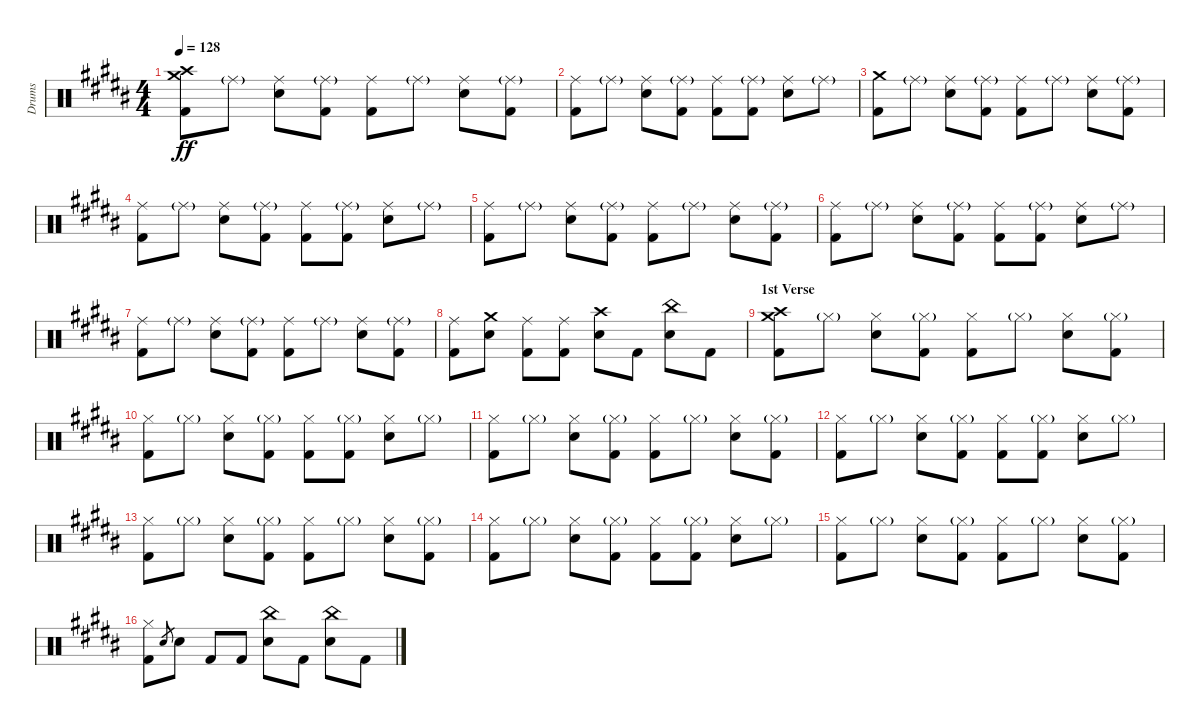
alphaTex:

\bracketExtendMode groupsimilarinstruments
\otherSystemsTrackNameOrientation horizontal
\track ("Drumkit" "Drums") {defaultSystemsLayout 4 instrument percussion}
\staff {score}
\articulation defaults
\ts (4 4)
\tempo 128
\clef neutral
\ks b
("Crash medium (hit)"{acc bb} "Kick (hit) 2"{acc bb} "Crash high (hit)"{acc bb}).8{dy ff} "Ride (middle)"{g acc bb}.8 ("Ride (middle)"{acc bb} "Snare (hit) 2"{acc bb}).8 ("Ride (middle)"{g acc bb} "Kick (hit) 2"{acc bb}).8 ("Ride (middle)"{acc bb} "Kick (hit) 2"{acc bb}).8 "Ride (middle)"{g acc bb}.8 ("Ride (middle)"{acc bb} "Snare (hit) 2"{acc bb}).8 ("Ride (middle)"{g acc bb} "Kick (hit) 2"{acc bb}).8 |
("Kick (hit) 2"{acc bb} "Ride (middle)"{acc bb}).8 "Ride (middle)"{g acc bb}.8 ("Ride (middle)"{acc bb} "Snare (hit) 2"{acc bb}).8 ("Ride (middle)"{g acc bb} "Kick (hit) 2"{acc bb}).8 ("Ride (middle)"{acc bb} "Kick (hit) 2"{acc bb}).8 ("Ride (middle)"{g acc bb} "Kick (hit) 2"{acc bb}).8 ("Ride (middle)"{acc bb} "Snare (hit) 2"{acc bb}).8 "Ride (middle)"{g acc bb}.8 |
("Crash medium (hit)"{acc bb} "Kick (hit) 2"{acc bb}).8 "Ride (middle)"{g acc bb}.8 ("Ride (middle)"{acc bb} "Snare (hit) 2"{acc bb}).8 ("Ride (middle)"{g acc bb} "Kick (hit) 2"{acc bb}).8 ("Ride (middle)"{acc bb} "Kick (hit) 2"{acc bb}).8 "Ride (middle)"{g acc bb}.8 ("Ride (middle)"{acc bb} "Snare (hit) 2"{acc bb}).8 ("Ride (middle)"{g acc bb} "Kick (hit) 2"{acc bb}).8 |
("Kick (hit) 2"{acc bb} "Ride (middle)"{acc bb}).8 "Ride (middle)"{g acc bb}.8 ("Ride (middle)"{acc bb} "Snare (hit) 2"{acc bb}).8 ("Ride (middle)"{g acc bb} "Kick (hit) 2"{acc bb}).8 ("Ride (middle)"{acc bb} "Kick (hit) 2"{acc bb}).8 ("Ride (middle)"{g acc bb} "Kick (hit) 2"{acc bb}).8 ("Ride (middle)"{acc bb} "Snare (hit) 2"{acc bb}).8 "Ride (middle)"{g acc bb}.8 |
("Kick (hit) 2"{acc bb} "Ride (middle)"{acc bb}).8 "Ride (middle)"{g acc bb}.8 ("Ride (middle)"{acc bb} "Snare (hit) 2"{acc bb}).8 ("Ride (middle)"{g acc bb} "Kick (hit) 2"{acc bb}).8 ("Ride (middle)"{acc bb} "Kick (hit) 2"{acc bb}).8 "Ride (middle)"{g acc bb}.8 ("Ride (middle)"{acc bb} "Snare (hit) 2"{acc bb}).8 ("Ride (middle)"{g acc bb} "Kick (hit) 2"{acc bb}).8 |
("Kick (hit) 2"{acc bb} "Ride (middle)"{acc bb}).8 "Ride (middle)"{g acc bb}.8 ("Ride (middle)"{acc bb} "Snare (hit) 2"{acc bb}).8 ("Ride (middle)"{g acc bb} "Kick (hit) 2"{acc bb}).8 ("Ride (middle)"{acc bb} "Kick (hit) 2"{acc bb}).8 ("Ride (middle)"{g acc bb} "Kick (hit) 2"{acc bb}).8 ("Ride (middle)"{acc bb} "Snare (hit) 2"{acc bb}).8 "Ride (middle)"{g acc bb}.8 |
("Kick (hit) 2"{acc bb} "Ride (middle)"{acc bb}).8 "Ride (middle)"{g acc bb}.8 ("Ride (middle)"{acc bb} "Snare (hit) 2"{acc bb}).8 ("Ride (middle)"{g acc bb} "Kick (hit) 2"{acc bb}).8 ("Ride (middle)"{acc bb} "Kick (hit) 2"{acc bb}).8 "Ride (middle)"{g acc bb}.8 ("Ride (middle)"{acc bb} "Snare (hit) 2"{acc bb}).8 ("Ride (middle)"{g acc bb} "Kick (hit) 2"{acc bb}).8 |
("Ride (middle)"{acc bb} "Kick (hit) 2"{acc bb}).8 ("Crash medium (hit)"{acc bb} "Snare (hit) 2"{acc bb}).8 ("Ride (middle)"{acc bb} "Kick (hit) 2"{acc bb}).8 ("Ride (middle)"{acc bb} "Kick (hit) 2"{acc bb}).8 ("Crash high (hit)"{acc bb} "Snare (hit) 2"{acc bb}).8 "Kick (hit) 2"{acc bb}.8 ("Snare (hit) 2"{acc bb} "China (hit)"{acc bb}).8 "Kick (hit) 2"{acc bb}.8 |
\section ("" "1st Verse")
("Crash medium (hit)"{acc bb} "Kick (hit) 2"{acc bb} "Crash high (hit)"{acc bb}).8 "Hi-Hat (closed)"{g acc bb}.8 ("Hi-Hat (closed)"{acc bb} "Snare (hit) 2"{acc bb}).8 ("Hi-Hat (closed)"{g acc bb} "Kick (hit) 2"{acc bb}).8 ("Hi-Hat (closed)"{acc bb} "Kick (hit) 2"{acc bb}).8 "Hi-Hat (closed)"{g acc bb}.8 ("Hi-Hat (closed)"{acc bb} "Snare (hit) 2"{acc bb}).8 ("Hi-Hat (closed)"{g acc bb} "Kick (hit) 2"{acc bb}).8 |
("Hi-Hat (closed)"{acc bb} "Kick (hit) 2"{acc bb}).8 "Hi-Hat (closed)"{g acc bb}.8 ("Hi-Hat (closed)"{acc bb} "Snare (hit) 2"{acc bb}).8 ("Hi-Hat (closed)"{g acc bb} "Kick (hit) 2"{acc bb}).8 ("Hi-Hat (closed)"{acc bb} "Kick (hit) 2"{acc bb}).8 ("Hi-Hat (closed)"{g acc bb} "Kick (hit) 2"{acc bb}).8 ("Hi-Hat (closed)"{acc bb} "Snare (hit) 2"{acc bb}).8 "Hi-Hat (closed)"{g acc bb}.8 |
("Hi-Hat (closed)"{acc bb} "Kick (hit) 2"{acc bb}).8 "Hi-Hat (closed)"{g acc bb}.8 ("Hi-Hat (closed)"{acc bb} "Snare (hit) 2"{acc bb}).8 ("Hi-Hat (closed)"{g acc bb} "Kick (hit) 2"{acc bb}).8 ("Hi-Hat (closed)"{acc bb} "Kick (hit) 2"{acc bb}).8 "Hi-Hat (closed)"{g acc bb}.8 ("Hi-Hat (closed)"{acc bb} "Snare (hit) 2"{acc bb}).8 ("Hi-Hat (closed)"{g acc bb} "Kick (hit) 2"{acc bb}).8 |
("Hi-Hat (closed)"{acc bb} "Kick (hit) 2"{acc bb}).8 "Hi-Hat (closed)"{g acc bb}.8 ("Hi-Hat (closed)"{acc bb} "Snare (hit) 2"{acc bb}).8 ("Hi-Hat (closed)"{g acc bb} "Kick (hit) 2"{acc bb}).8 ("Hi-Hat (closed)"{acc bb} "Kick (hit) 2"{acc bb}).8 ("Hi-Hat (closed)"{g acc bb} "Kick (hit) 2"{acc bb}).8 ("Hi-Hat (closed)"{acc bb} "Snare (hit) 2"{acc bb}).8 "Hi-Hat (closed)"{g acc bb}.8 |
("Hi-Hat (closed)"{acc bb} "Kick (hit) 2"{acc bb}).8 "Hi-Hat (closed)"{g acc bb}.8 ("Hi-Hat (closed)"{acc bb} "Snare (hit) 2"{acc bb}).8 ("Hi-Hat (closed)"{g acc bb} "Kick (hit) 2"{acc bb}).8 ("Hi-Hat (closed)"{acc bb} "Kick (hit) 2"{acc bb}).8 "Hi-Hat (closed)"{g acc bb}.8 ("Hi-Hat (closed)"{acc bb} "Snare (hit) 2"{acc bb}).8 ("Hi-Hat (closed)"{g acc bb} "Kick (hit) 2"{acc bb}).8 |
("Hi-Hat (closed)"{acc bb} "Kick (hit) 2"{acc bb}).8 "Hi-Hat (closed)"{g acc bb}.8 ("Hi-Hat (closed)"{acc bb} "Snare (hit) 2"{acc bb}).8 ("Hi-Hat (closed)"{g acc bb} "Kick (hit) 2"{acc bb}).8 ("Hi-Hat (closed)"{acc bb} "Kick (hit) 2"{acc bb}).8 ("Hi-Hat (closed)"{g acc bb} "Kick (hit) 2"{acc bb}).8 ("Hi-Hat (closed)"{acc bb} "Snare (hit) 2"{acc bb}).8 "Hi-Hat (closed)"{g acc bb}.8 |
("Hi-Hat (closed)"{acc bb} "Kick (hit) 2"{acc bb}).8 "Hi-Hat (closed)"{g acc bb}.8 ("Hi-Hat (closed)"{acc bb} "Snare (hit) 2"{acc bb}).8 ("Hi-Hat (closed)"{g acc bb} "Kick (hit) 2"{acc bb}).8 ("Hi-Hat (closed)"{acc bb} "Kick (hit) 2"{acc bb}).8 "Hi-Hat (closed)"{g acc bb}.8 ("Hi-Hat (closed)"{acc bb} "Snare (hit) 2"{acc bb}).8 ("Hi-Hat (closed)"{g acc bb} "Kick (hit) 2"{acc bb}).8 |
("Hi-Hat (closed)"{acc bb} "Kick (hit) 2"{acc bb}).8 "Snare (hit) 2"{acc bb}.8{gr} "Snare (hit) 2"{acc bb}.8 "Kick (hit) 2"{acc bb}.8 "Kick (hit) 2"{acc bb}.8 ("Snare (hit) 2"{acc bb} "China (hit)"{acc bb}).8 "Kick (hit) 2"{acc bb}.8 ("Snare (hit) 2"{acc bb} "China (hit)"{acc bb}).8 "Kick (hit) 2"{acc bb}.8
